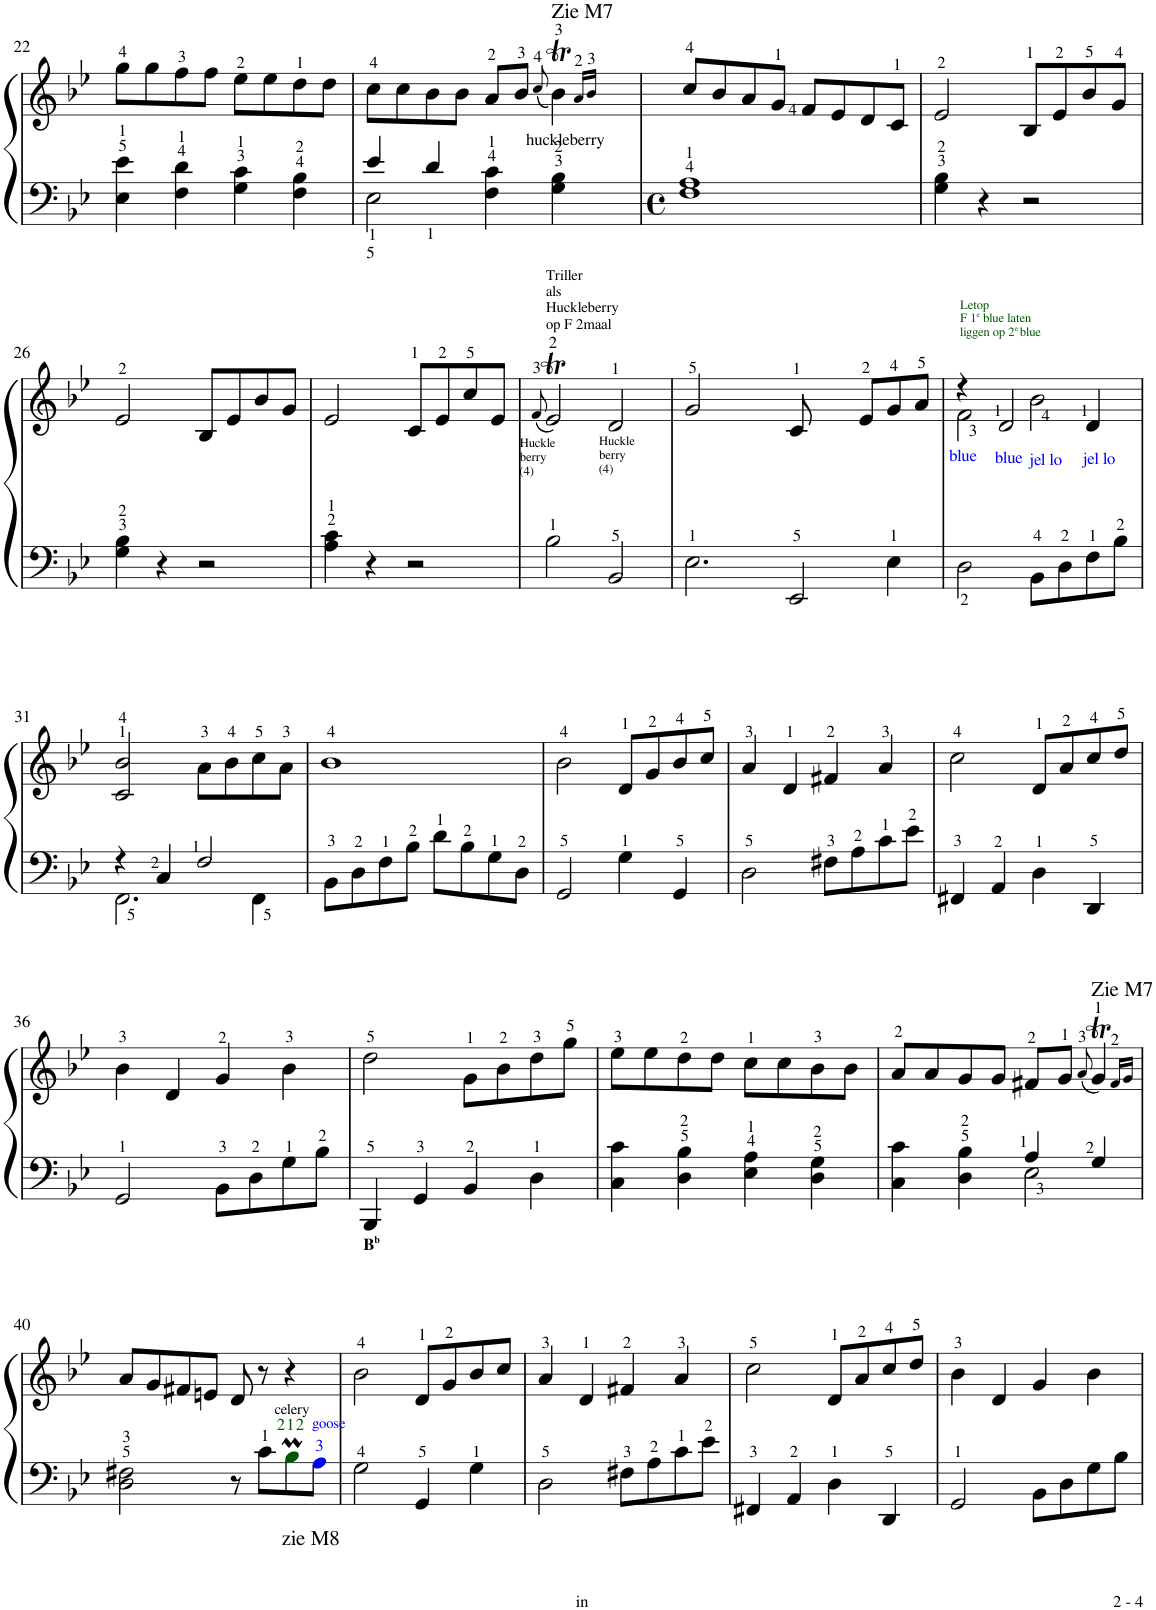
**kern	**kern
*part2	*part1
*staff2	*staff1
*I"Piano	*I"Piano
*I'Pno	*I'Pno
!!LO:PB:g=z
*clefF4	*clefG2
*k[b-e-]	*k[b-e-]
=22	=22
4E-\ 4e-\	8gg\L
.	8gg\
4F\ 4d\	8ff\
.	8ff\J
4G\ 4c\	8ee-\L
.	8ee-\
4F\ 4B-\	8dd\
.	8dd\J
=23	=23
*^	*
4e-</	2E-\	8cc\L
.	.	8cc\
4d</	.	8b-\
.	.	8b-\J
4F\ 4c\	2.ryy	8a/L
.	.	8b-/J
.	.	(8qcc/
!	!	!LO:TX:a:t=Zie M7
!	!	!LO:TX:b:t=huckleberry
4G\ 4B-\	.	4b-T\)
.	.	16qa/LL
.	.	16qb-/JJ
4ryy	.	4ryy
*v	*v	*
=24	=24
*M4/4	*
*met(c)	*
1F 1A	8cc/L
.	8b-/
.	8a/
.	8g/J
.	8f/L
.	8e-/
.	8d/
.	8c/J
=25	=25
4G\ 4B-\	2e-/
4r	.
2r	8B-/L
.	8e-/
.	8b-/
.	8g/J
!!LO:LB:g=z
=26	=26
4G\ 4B-\	2e-/
4r	.
2r	8B-/L
.	8e-/
.	8b-/
.	8g/J
=27	=27
4A\ 4c\	2e-/
4r	.
2r	8c/L
.	8e-/
.	8cc/
.	8e-/J
=28	=28
.	(8qf/
!	!LO:TX:a:t=Triller
!	!LO:TX:a:t=als
!	!LO:TX:a:t=Huckleberry
!	!LO:TX:a:t=op F 2maal
!LO:TX:a:t=Huckle	!
!LO:TX:a:t=berry	!
!LO:TX:a:t=(4)	!
2B-\	2e-T/)
!LO:TX:a:t=Huckle	!
!LO:TX:a:t=berry	!
!LO:TX:a:t=(4)	!
2BB-/	2d/
=29	=29
2.E-\	2g/
.	4ryy
[4EE-/	8c/
.	8ryy
4ryy	8ryy
.	8e-/L
4E-\	8g/
.	8a/J
=30	=30
*	*^
!	!LO:TX:b:color=#0000FF:t=blue	!
*	*	*^
2D<\	4r	2f\	2.ryy
!	!LO:TX:b:color=#0000FF:t=blue	!	!
!	!LO:TX:a:color=#005500:t=Letop	!	!
!	!LO:TX:a:t=F 1	!	!
!	!LO:TX:a:t=e	!	!
!	!LO:TX:a:t=blue laten	!	!
!	!LO:TX:a:t=liggen op 2	!	!
!	!LO:TX:a:t=e	!	!
!	!LO:TX:a:t=blue	!	!
.	8ryy	.	.
.	2d/	.	.
!	!	!LO:TX:b:color=#0000FF:t=jel lo	!
4EE-/]	.	2b-\	.
!	!	!	!LO:TX:b:color=#0000FF:t=jel lo
8BB-\L	.	.	2ryy
8D\	4d/	.	.
8F\	.	8ryy	.
8B-\J	8ryy	8ryy	.
*	*v	*v	*v
!!LO:LB:g=z
=31	=31
*^	*
4r	2.FF\	2c/ 2b-/
4C/	.	.
2F/	.	8a\L
.	.	8b-\
.	4FF\	8cc\
.	.	8a\J
*v	*v	*
=32	=32
8BB-\L	1b-
8D\	.
8F\	.
8B-\J	.
8d\L	.
8B-\	.
8G\	.
8D\J	.
=33	=33
2GG/	2b-\
4G\	8d/L
.	8g/
4GG/	8b-/
.	8cc/J
=34	=34
2D\	4a/
.	4d/
8F#X\L	4f#X/
8A\	.
8c\	4a/
8e-\J	.
=35	=35
4FF#X/	2cc\
4AA/	.
4D\	8d/L
.	8a/
4DD/	8cc/
.	8dd/J
!!LO:LB:g=z
=36	=36
2GG/	4b-\
.	4d/
8BB-\L	4g/
8D\	.
8G\	4b-\
8B-\J	.
=37	=37
!LO:TX:b:B:t=B	!
!LO:TX:b:t=b	!
4BBB-/	2dd\
4GG/	.
4BB-/	8g\L
.	8b-\
4D\	8dd\
.	8gg\J
=38	=38
4C\ 4c\	8ee-\L
.	8ee-\
4D\ 4B-\	8dd\
.	8dd\J
4E-\ 4A\	8cc\L
.	8cc\
4D\ 4G\	8b-\
.	8b-\J
=39	=39
*^	*
4C\ 4c\	2ryy	8a/L
.	.	8a/
4D\ 4B-\	.	8g/
.	.	8g/J
4A/	2E-\	8f#X/L
.	.	8g/J
.	.	(8qa/
!	!	!LO:TX:a:t=Zie M7
4G/	.	4gT/)
*v	*v	*
.	16qf#/LL
.	16qg/JJ
!!LO:LB:g=z
=40	=40
*k[b-e-]	*k[b-e-]
2D\ 2F#X\	8a/L
.	8g/
.	8f#X/
.	8en/J
8r	8d/
8c\L	8r
!LO:TX:a:t=celery	!
!LO:TX:b:t=zie M8	!
8B-Mi\	4r
!LO:TX:a:color=#0000FF:t=goose	!
8Aj\J	.
=41	=41
2G\	2b-\
4GG/	8d/L
.	8g/
4G\	8b-/
.	8cc/J
=42	=42
2D\	4a/
.	4d/
8F#X\L	4f#X/
8A\	.
8c\	4a/
8e-\J	.
=43	=43
4FF#X/	2cc\
4AA/	.
4D\	8d/L
.	8a/
4DD/	8cc/
.	8dd/J
=44	=44
2GG/	4b-\
.	4d/
8BB-\L	4g/
8D\	.
8G\	4b-\
8B-\J	.
=	=
*-	*-
